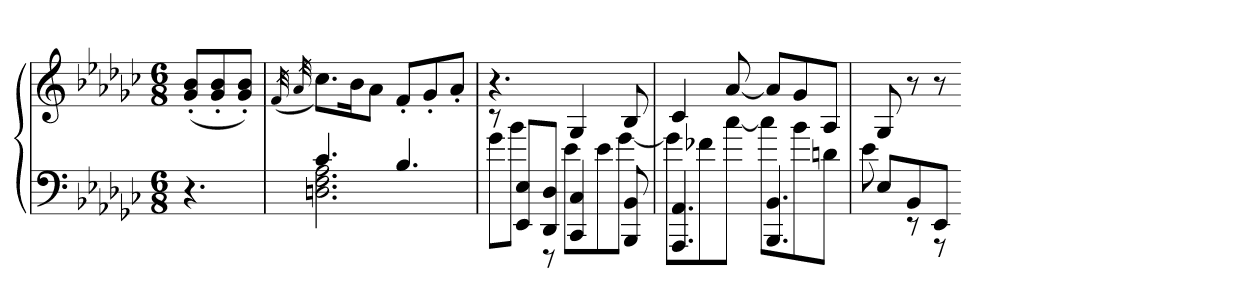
**kern	**kern
*part1	*part1
*staff2	*staff1
*clefF4	*clefG2
*k[b-e-a-d-g-c-]	*k[b-e-a-d-g-c-]
*M6/8	*M6/8
=	=
4.r	(8g-' 8b-'L
.	8g-' 8b-'
.	8g-' 8b-'J)
=117	=117
.	(32qf
.	32qa-
*^	*
4.c-	2.Dn 2.F 2.A-	8.cc-L)
.	.	16b-K
.	.	8a-J
4.B-	.	8f'L
.	.	8g-'
.	.	8a-'J
=118	=118	=118
8r	8g-L	4.r
8EE- 8E-L	8b-J	.
8DD- 8D-J	8r	.
4CC- 4C-	8e-L	4G-
.	8e-	.
8BBB- 8BB-	[8g-J	8B-
=119	=119	=119
4.AAA- 4.AA-	8g-L]	4c-
.	8f-X	.
.	[8cc-J	[8a-
4.BBB- 4.BB-	8cc-L]	8a-L]
.	8b-	8g-
.	8dnJ	8A-J
=120	=120	=120
8E-L	8e-	8G-
8BB-	8r	8r
8EE-J	8r	8r
*v	*v	*
=-	=-
*-	*-
